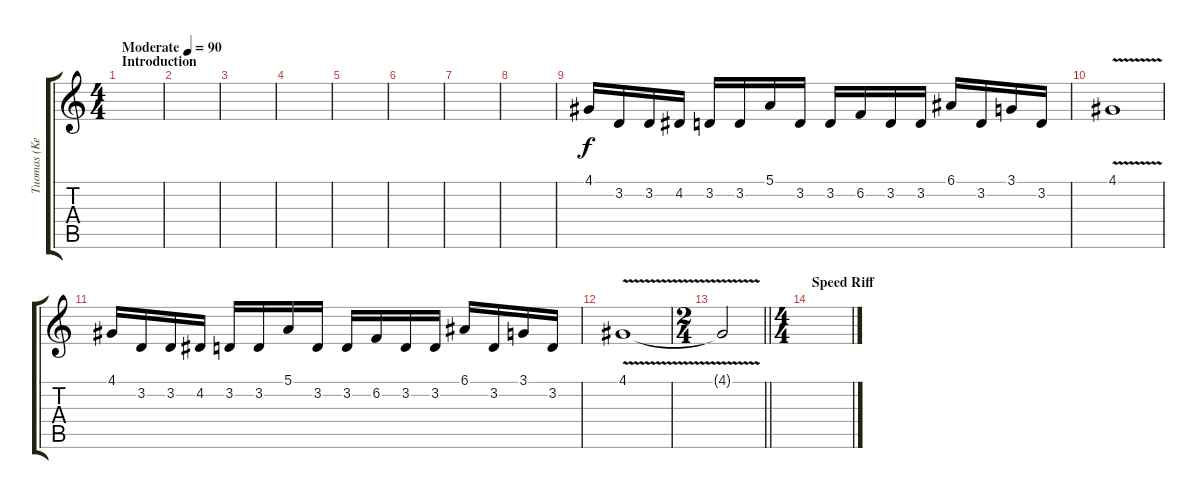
\track ("Tuomas (Keyboards 1)" "Tuomas (Ke") {instrument tremolostrings}
\staff {score tabs}
\tuning (E4 B3 G3 D3 A2 E2) {hide}
\ts (4 4)
\section ("" "Introduction ")
\tempo (90 "Moderate")
\clef g2
\ks c
|
|
|
|
|
|
|
|
4.1.16{volume 14 instrument tremolostrings} 3.2.16 3.2.16 4.2.16 3.2.16 3.2.16 5.1.16 3.2.16 3.2.16 6.2.16 3.2.16 3.2.16 6.1.16 3.2.16 3.1.16 3.2.16 |
4.1{v}.1 |
4.1.16 3.2.16 3.2.16 4.2.16 3.2.16 3.2.16 5.1.16 3.2.16 3.2.16 6.2.16 3.2.16 3.2.16 6.1.16 3.2.16 3.1.16 3.2.16 |
4.1{v}.1 |
\ts (2 4)
\barLineRight lightlight
4.1{t}.2{volume 7} |
\ts (4 4)
\section ("" "Speed Riff")
